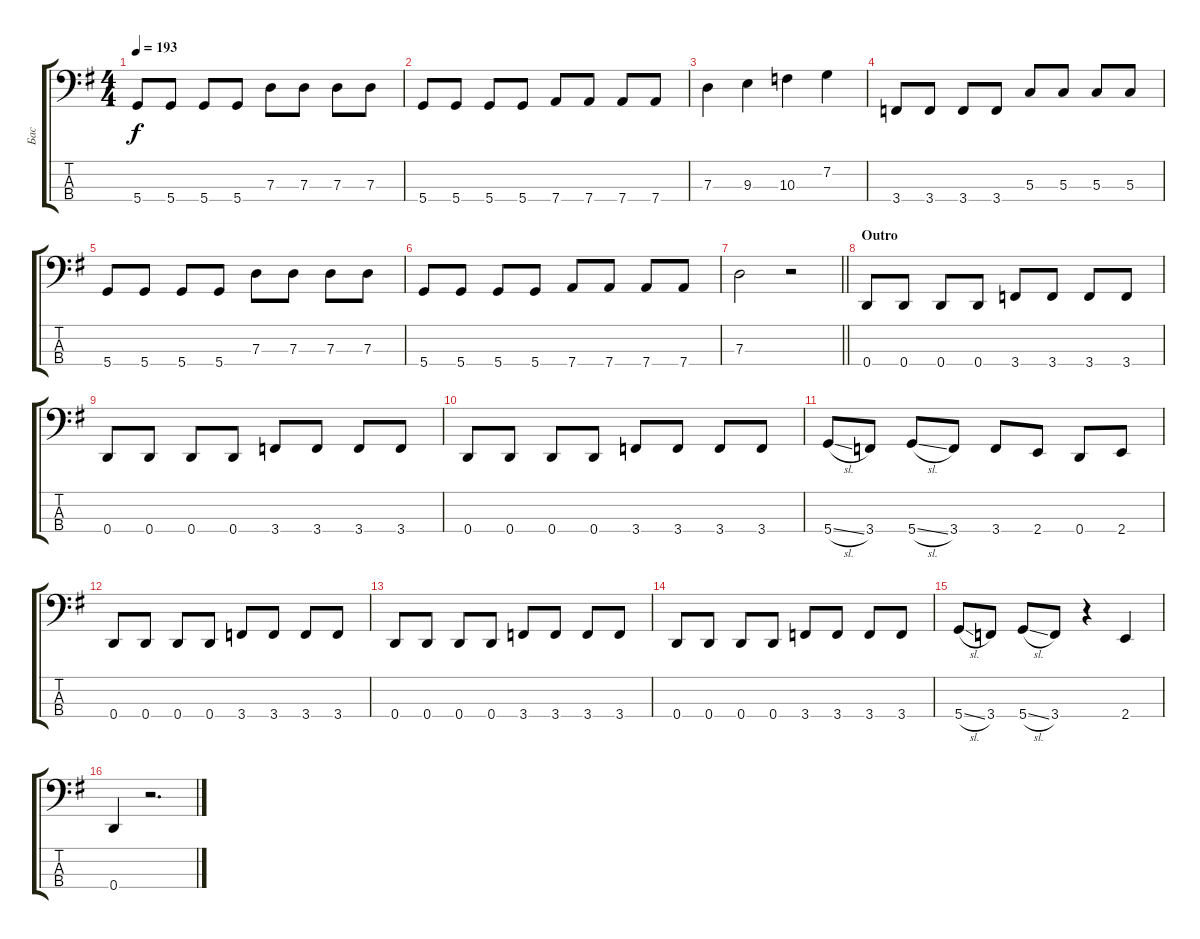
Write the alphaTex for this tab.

\track ("Бас" "Бас") {instrument electricbassfinger}
\staff {score tabs}
\tuning (F2 C2 G1 D1) {hide}
\ts (4 4)
\tempo 193
\clef f4
\ks eminor
5.4.8{dy f} 5.4.8 5.4.8 5.4.8 7.3.8 7.3.8 7.3.8 7.3.8 |
5.4.8 5.4.8 5.4.8 5.4.8 7.4.8 7.4.8 7.4.8 7.4.8 |
7.3.4 9.3.4 10.3.4 7.2.4 |
3.4.8 3.4.8 3.4.8 3.4.8 5.3.8 5.3.8 5.3.8 5.3.8 |
5.4.8 5.4.8 5.4.8 5.4.8 7.3.8 7.3.8 7.3.8 7.3.8 |
5.4.8 5.4.8 5.4.8 5.4.8 7.4.8 7.4.8 7.4.8 7.4.8 |
\barLineRight lightlight
7.3.2 r.2 |
\section ("" "Outro")
0.4.8 0.4.8 0.4.8 0.4.8 3.4.8 3.4.8 3.4.8 3.4.8 |
0.4.8 0.4.8 0.4.8 0.4.8 3.4.8 3.4.8 3.4.8 3.4.8 |
0.4.8 0.4.8 0.4.8 0.4.8 3.4.8 3.4.8 3.4.8 3.4.8 |
5.4{sl}.8 3.4.8 5.4{sl}.8 3.4.8 3.4.8 2.4.8 0.4.8 2.4.8 |
0.4.8 0.4.8 0.4.8 0.4.8 3.4.8 3.4.8 3.4.8 3.4.8 |
0.4.8 0.4.8 0.4.8 0.4.8 3.4.8 3.4.8 3.4.8 3.4.8 |
0.4.8 0.4.8 0.4.8 0.4.8 3.4.8 3.4.8 3.4.8 3.4.8 |
5.4{sl}.8 3.4.8 5.4{sl}.8 3.4.8 r.4 2.4.4 |
0.4.4 r.2{d}
